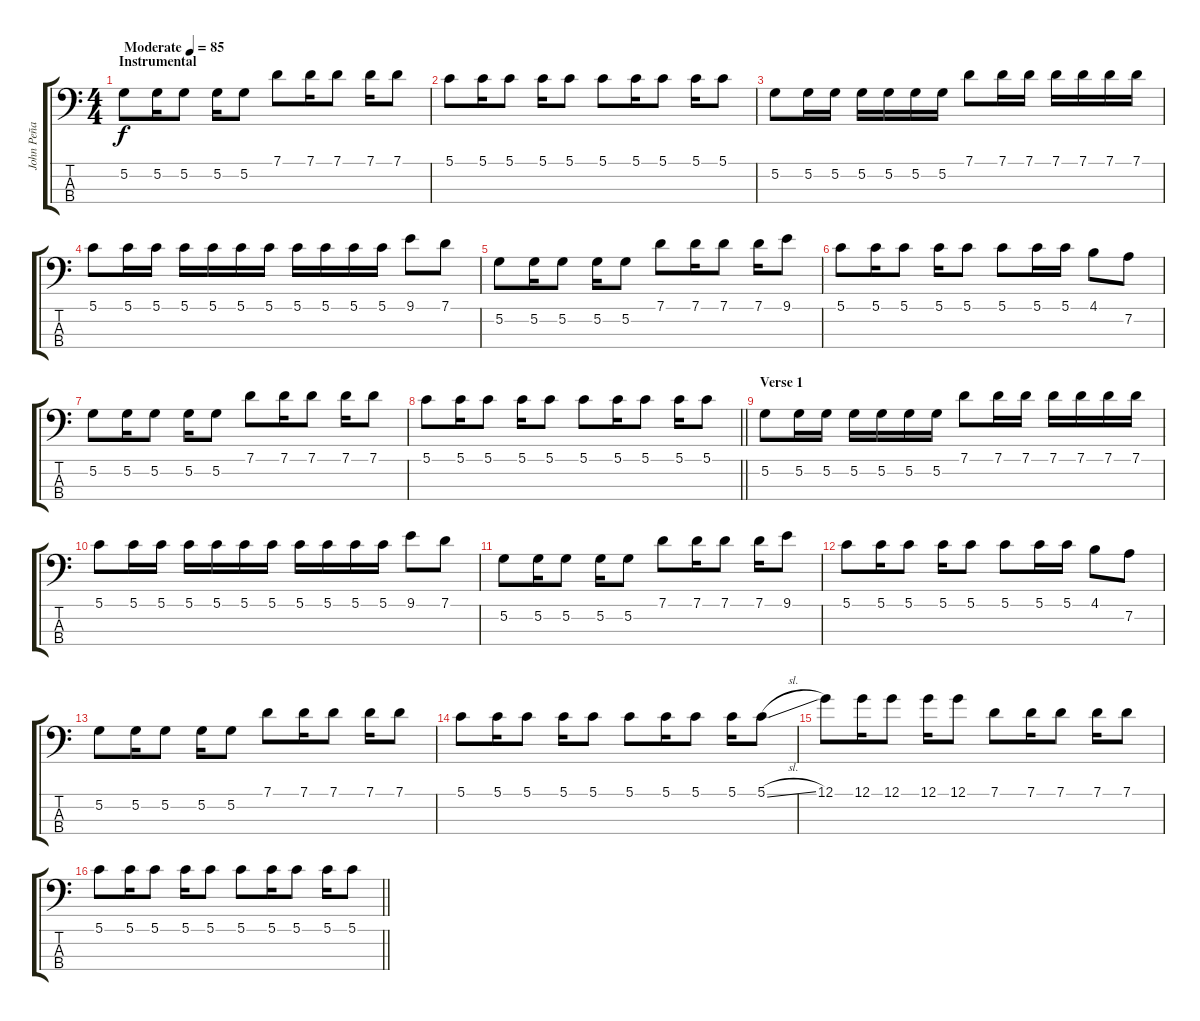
\track ("John Peña" "John Peña") {instrument electricbasspick}
\staff {score tabs}
\tuning (G2 D2 A1 E1) {hide}
\ts (4 4)
\section ("" "Instrumental")
\tempo (85 "Moderate")
\clef f4
\ks c
5.2.8{dy f instrument electricbasspick} 5.2.16 5.2.8 5.2.16 5.2.8 7.1.8 7.1.16 7.1.8 7.1.16 7.1.8 |
5.1.8 5.1.16 5.1.8 5.1.16 5.1.8 5.1.8 5.1.16 5.1.8 5.1.16 5.1.8 |
5.2.8 5.2.16 5.2.16 5.2.16 5.2.16 5.2.16 5.2.16 7.1.8 7.1.16 7.1.16 7.1.16 7.1.16 7.1.16 7.1.16 |
5.1.8 5.1.16 5.1.16 5.1.16 5.1.16 5.1.16 5.1.16 5.1.16 5.1.16 5.1.16 5.1.16 9.1.8 7.1.8 |
5.2.8 5.2.16 5.2.8 5.2.16 5.2.8 7.1.8 7.1.16 7.1.8 7.1.16 9.1.8 |
5.1.8 5.1.16 5.1.8 5.1.16 5.1.8 5.1.8 5.1.16 5.1.16 4.1.8 7.2.8 |
5.2.8 5.2.16 5.2.8 5.2.16 5.2.8 7.1.8 7.1.16 7.1.8 7.1.16 7.1.8 |
\barLineRight lightlight
5.1.8 5.1.16 5.1.8 5.1.16 5.1.8 5.1.8 5.1.16 5.1.8 5.1.16 5.1.8 |
\section ("" "Verse 1")
5.2.8 5.2.16 5.2.16 5.2.16 5.2.16 5.2.16 5.2.16 7.1.8 7.1.16 7.1.16 7.1.16 7.1.16 7.1.16 7.1.16 |
5.1.8 5.1.16 5.1.16 5.1.16 5.1.16 5.1.16 5.1.16 5.1.16 5.1.16 5.1.16 5.1.16 9.1.8 7.1.8 |
5.2.8 5.2.16 5.2.8 5.2.16 5.2.8 7.1.8 7.1.16 7.1.8 7.1.16 9.1.8 |
5.1.8 5.1.16 5.1.8 5.1.16 5.1.8 5.1.8 5.1.16 5.1.16 4.1.8 7.2.8 |
5.2.8 5.2.16 5.2.8 5.2.16 5.2.8 7.1.8 7.1.16 7.1.8 7.1.16 7.1.8 |
5.1.8 5.1.16 5.1.8 5.1.16 5.1.8 5.1.8 5.1.16 5.1.8 5.1.16 5.1{sl}.8 |
12.1.8 12.1.16 12.1.8 12.1.16 12.1.8 7.1.8 7.1.16 7.1.8 7.1.16 7.1.8 |
\barLineRight lightlight
5.1.8 5.1.16 5.1.8 5.1.16 5.1.8 5.1.8 5.1.16 5.1.8 5.1.16 5.1.8
